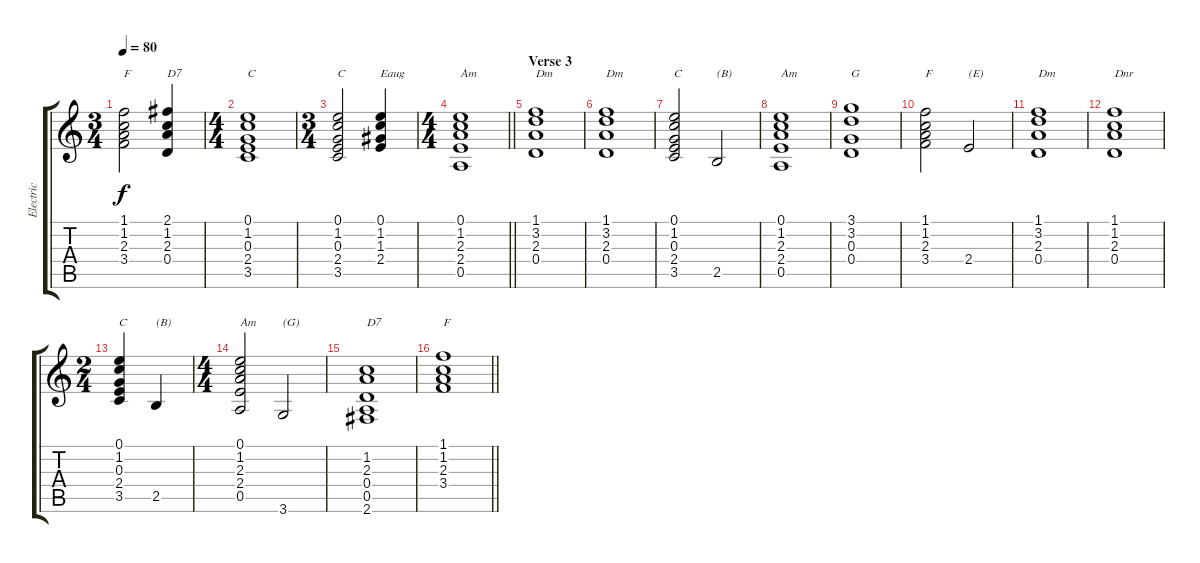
\track ("Electric" "Electric") {instrument overdrivenguitar}
\staff {score tabs}
\tuning (E4 B3 G3 D3 A2 E2) {hide}
\ts (3 4)
\tempo 80
\clef g2
\ks c
(1.1 1.2 2.3 3.4).2{txt "F" dy f} (2.1 1.2 2.3 0.4).4{txt "D7"} |
\ts (4 4)
(0.1 1.2 0.3 2.4 3.5).1{txt "C"} |
\ts (3 4)
(0.1 1.2 0.3 2.4 3.5).2{txt "C"} (0.1 1.2 1.3 2.4).4{txt "Eaug"} |
\ts (4 4)
\barLineRight lightlight
(0.1 1.2 2.3 2.4 0.5).1{txt "Am"} |
\section ("" "Verse 3")
(1.1 3.2 2.3 0.4).1{txt "Dm"} |
(1.1 3.2 2.3 0.4).1{txt "Dm"} |
(0.1 1.2 0.3 2.4 3.5).2{txt "C"} 2.5.2{txt "(B)"} |
(0.1 1.2 2.3 2.4 0.5).1{txt "Am"} |
(3.1 3.2 0.3 0.4).1{txt "G"} |
(1.1 1.2 2.3 3.4).2{txt "F"} 2.4.2{txt "(E)"} |
(1.1 3.2 2.3 0.4).1{txt "Dm"} |
(1.1 1.2 2.3 0.4).1{txt "Dnr"} |
\ts (2 4)
(0.1 1.2 0.3 2.4 3.5).4{txt "C"} 2.5.4{txt "(B)"} |
\ts (4 4)
(0.1 1.2 2.3 2.4 0.5).2{txt "Am"} 3.6.2{txt "(G)"} |
(1.2 2.3 0.4 0.5 2.6).1{txt "D7"} |
\barLineRight lightlight
(1.1 1.2 2.3 3.4).1{txt "F"}
